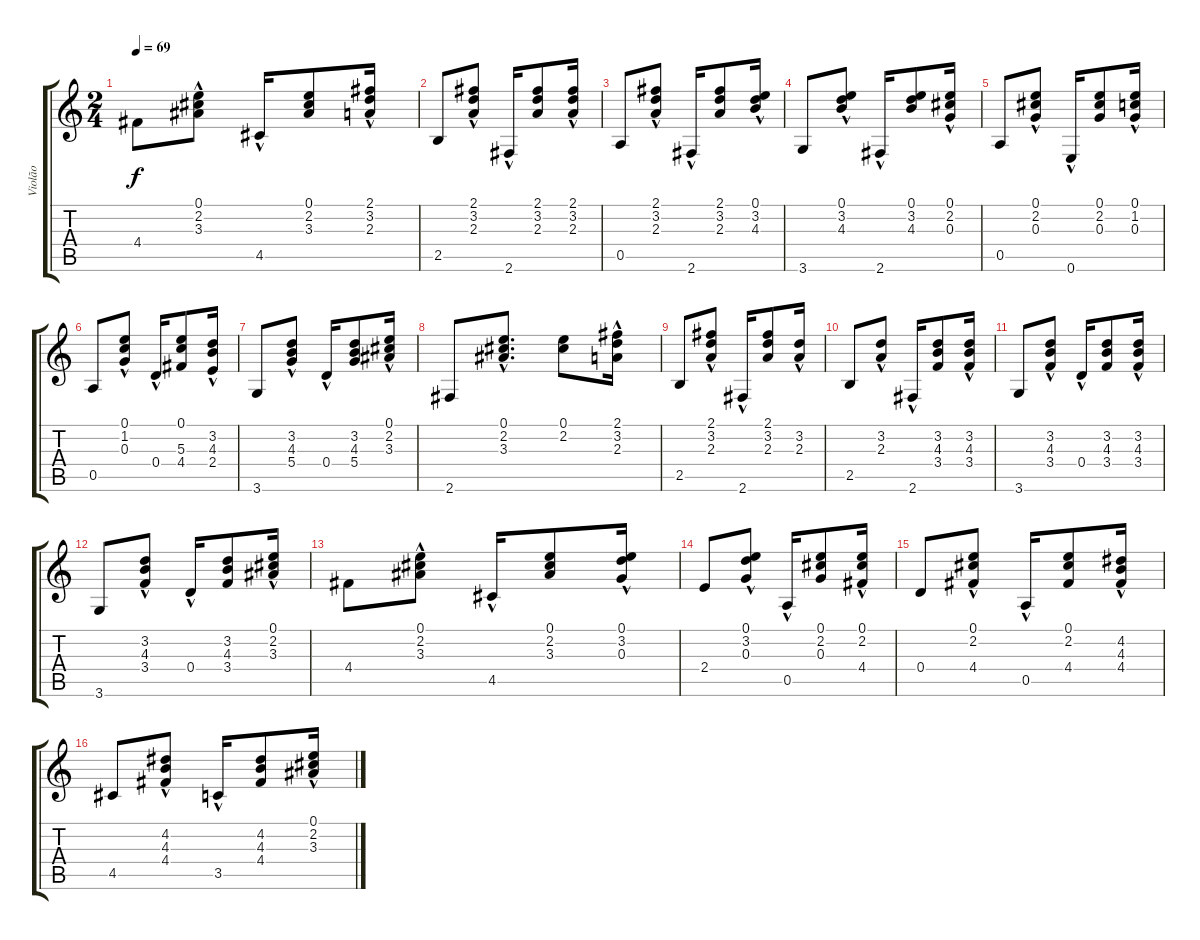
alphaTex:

\track ("Violão" "Violão") {instrument acousticguitarnylon}
\staff {score tabs}
\tuning (E4 B3 G3 D3 A2 E2) {hide}
\ts (2 4)
\tempo 69
\clef g2
\ks c
4.4.8{dy f} (0.1{hac} 2.2{hac} 3.3).8 4.5{hac}.16 (0.1 2.2 3.3).8 (2.1{hac} 3.2{hac} 2.3{hac}).16 |
2.5.8 (2.1{hac} 3.2{hac} 2.3).8 2.6{hac}.16 (2.1 3.2 2.3).8 (2.1{hac} 3.2{hac} 2.3{hac}).16 |
0.5.8 (2.1{hac} 3.2{hac} 2.3).8 2.6{hac}.16 (2.1 3.2 2.3).8 (0.1{hac} 3.2{hac} 4.3{hac}).16 |
3.6.8 (0.1{hac} 3.2{hac} 4.3).8 2.6{hac}.16 (0.1 3.2 4.3).8 (0.1{hac} 2.2{hac} 0.3{hac}).16 |
0.5.8 (0.1{hac} 2.2{hac} 0.3).8 0.6{hac}.16 (0.1 2.2 0.3).8 (0.1{hac} 1.2{hac} 0.3{hac}).16 |
0.5.8 (0.1{hac} 1.2{hac} 0.3).8 0.4{hac}.16 (0.1 5.3 4.4).8 (3.2{hac} 4.3{hac} 2.4{hac}).16 |
3.6.8 (3.2{hac} 4.3 5.4).8 0.4{hac}.16 (3.2 4.3 5.4).8 (0.1{hac} 2.2{hac} 3.3{hac}).16 |
2.6.8 (0.1{hac} 2.2{hac} 3.3).8{d} (0.1 2.2).8 (2.1{hac} 3.2{hac} 2.3{hac}).16 |
2.5.8 (2.1{hac} 3.2{hac} 2.3).8 2.6{hac}.16 (2.1 3.2 2.3).8 (3.2{hac} 2.3{hac}).16 |
2.5.8 (3.2{hac} 2.3).8 2.6{hac}.16 (3.2 4.3 3.4).8 (3.2{hac} 4.3{hac} 3.4{hac}).16 |
3.6.8 (3.2{hac} 4.3 3.4).8 0.4{hac}.16 (3.2 4.3 3.4).8 (3.2{hac} 4.3{hac} 3.4{hac}).16 |
3.6.8 (3.2{hac} 4.3 3.4).8 0.4{hac}.16 (3.2 4.3 3.4).8 (0.1{hac} 2.2{hac} 3.3{hac}).16 |
4.4.8 (0.1{hac} 2.2{hac} 3.3).8 4.5{hac}.16 (0.1 2.2 3.3).8 (0.1{hac} 3.2{hac} 0.3{hac}).16 |
2.4.8 (0.1{hac} 3.2{hac} 0.3).8 0.5{hac}.16 (0.1 2.2 0.3).8 (0.1{hac} 2.2{hac} 4.4{hac}).16 |
0.4.8 (0.1{hac} 2.2{hac} 4.4).8 0.5{hac}.16 (0.1 2.2 4.4).8 (4.2{hac} 4.3{hac} 4.4{hac}).16 |
4.5.8 (4.2{hac} 4.3 4.4).8 3.5{hac}.16 (4.2 4.3 4.4).8 (0.1{hac} 2.2{hac} 3.3{hac}).16
